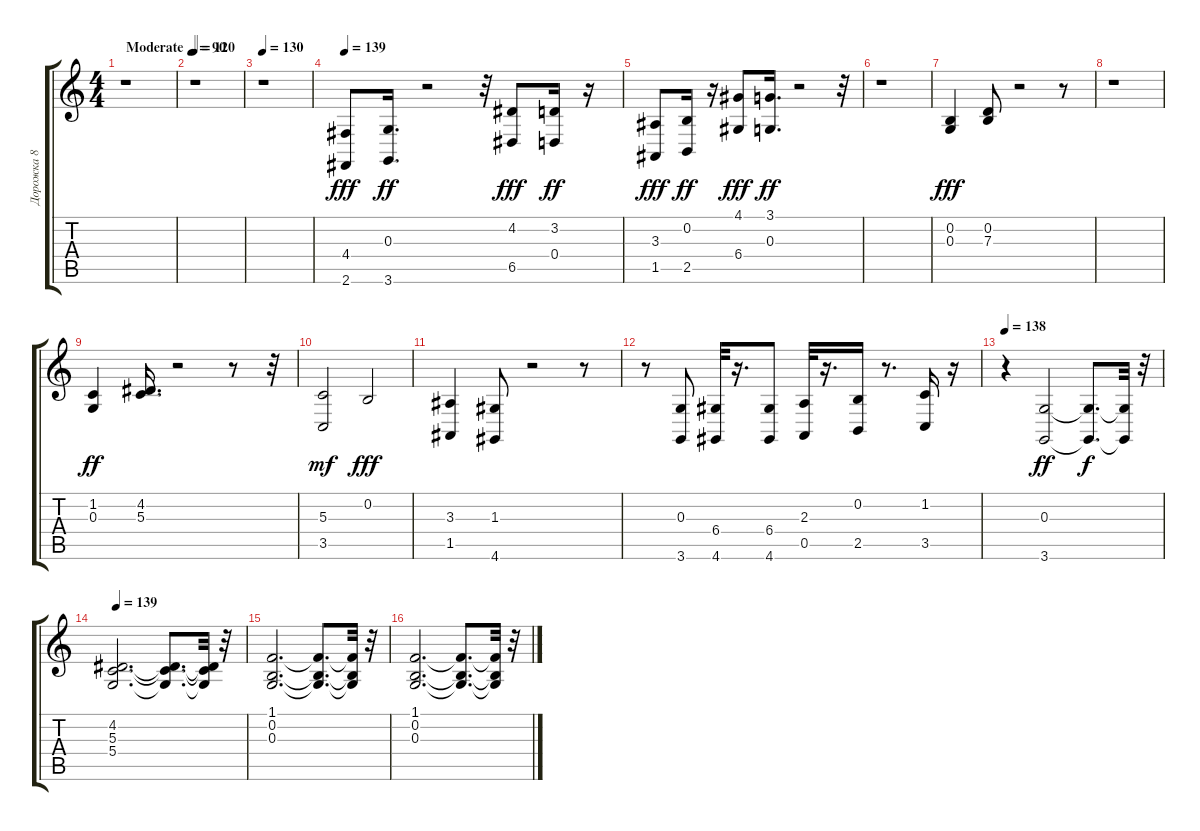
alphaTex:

\track ("Дорожка 8" "Дорожка 8") {instrument synthstrings1}
\staff {score tabs}
\tuning (E4 B3 G3 D3 A2 E2) {hide}
\ts (4 4)
\tempo (90 "Moderate")
\clef g2
\ks c
r.1{dy fff instrument synthstrings1} |
\tempo 120
r.1 |
\tempo 130
r.1 |
\tempo 139
(4.4 2.6).8 (0.3 3.6).16{d dy ff} r.2 r.32 (4.2 6.5).8{dy fff} (3.2 0.4).16{dy ff} r.16 |
(3.3 1.5).8{dy fff} (0.2 2.5).16{dy ff} r.16 (4.1 6.4).8{dy fff} (3.1 0.3).16{d dy ff} r.2 r.32 |
r.1 |
(0.2 0.3).4{dy fff} (0.2 7.3).8 r.2 r.8 |
r.1 |
(1.2 0.3).4{dy ff} (4.2 5.3).16{d} r.2 r.8 r.32 |
(5.3 3.5).2{dy mf} 0.2.2{dy fff} |
(3.3 1.5).4 (1.3 4.6).8 r.2 r.8 |
r.8 (0.3 3.6).8 (6.4 4.6).32 r.16{d} (6.4 4.6).8 (2.3 0.5).32 r.16{d} (0.2 2.5).16 r.8{d} (1.2 3.5).16 r.16 |
\tempo 138
r.4 (0.3 3.6).2{dy ff} (0.3{t} 3.6{t}).8{d dy f} (0.3{t} 3.6{t}).32 r.32 |
\tempo 139
(4.2 5.3 5.4).2{d} (4.2{t} 5.3{t} 5.4{t}).8{d} (4.2{t} 5.3{t} 5.4{t}).32 r.32 |
(1.1 0.2 0.3).2{d} (1.1{t} 0.2{t} 0.3{t}).8{d} (1.1{t} 0.2{t} 0.3{t}).32 r.32 |
(1.1 0.2 0.3).2{d} (1.1{t} 0.2{t} 0.3{t}).8{d} (1.1{t} 0.2{t} 0.3{t}).32 r.32
